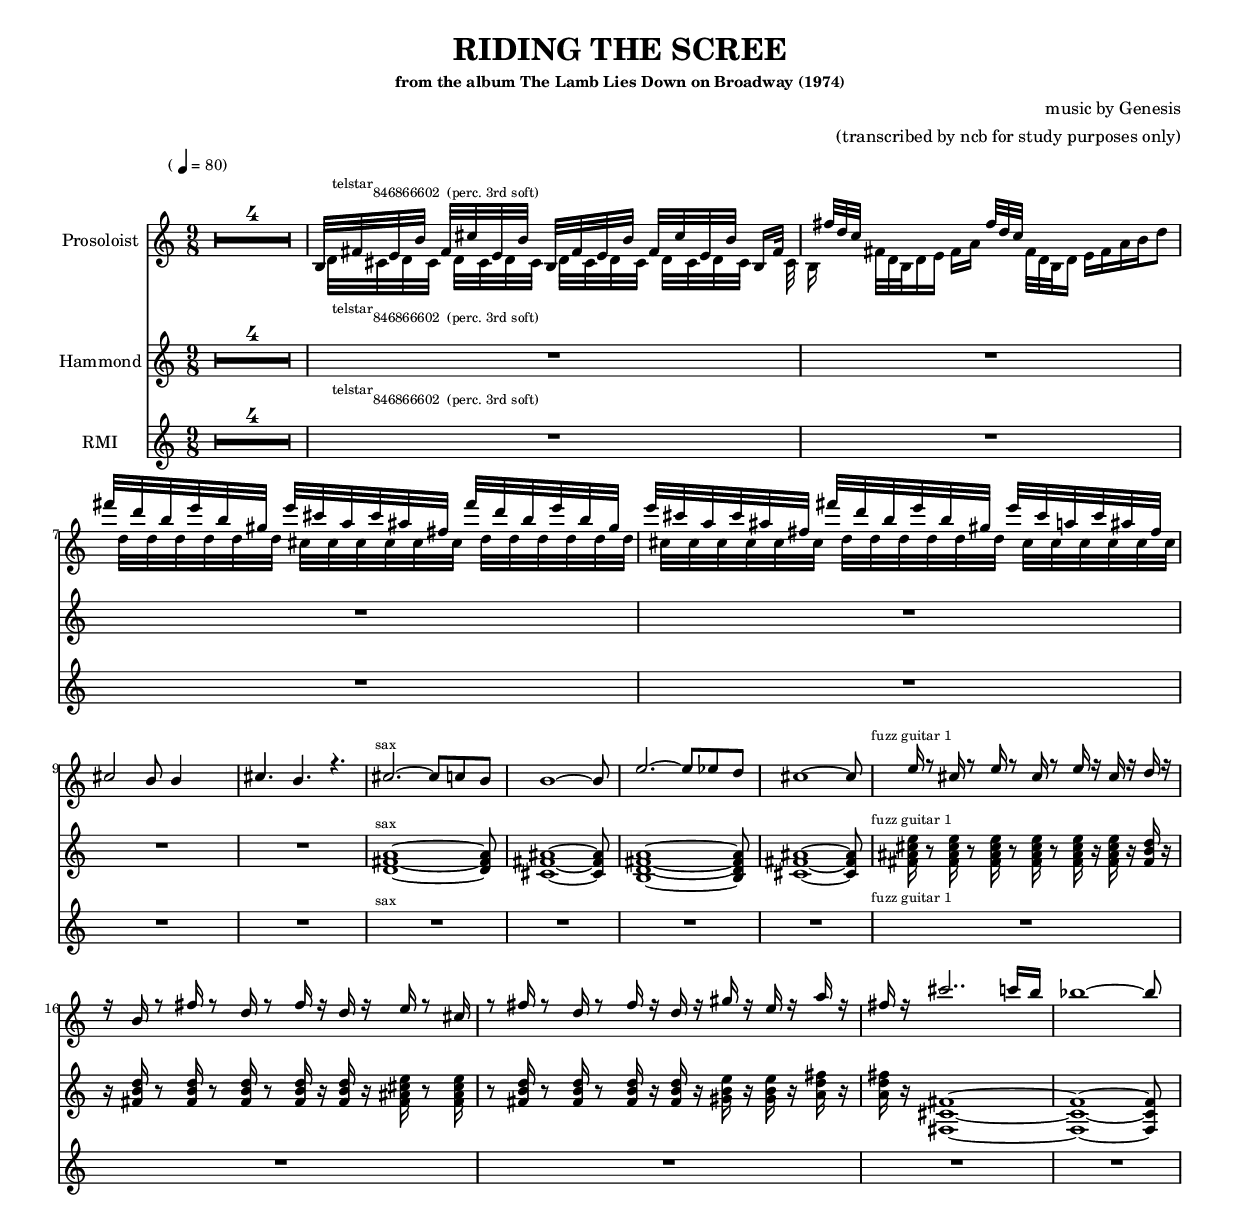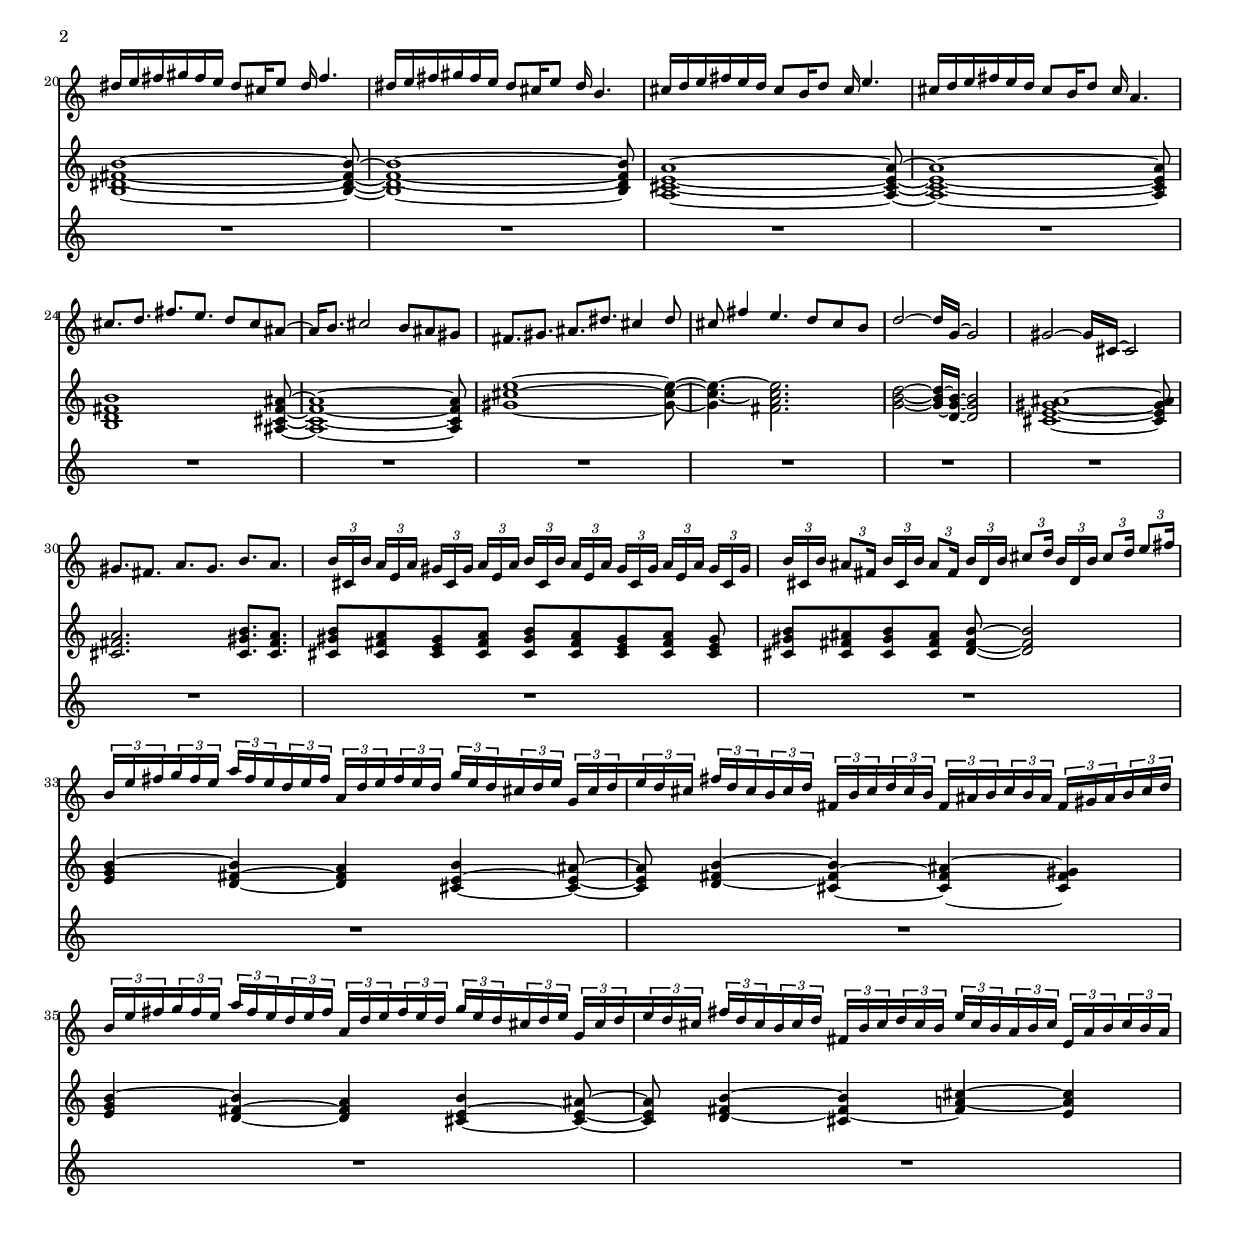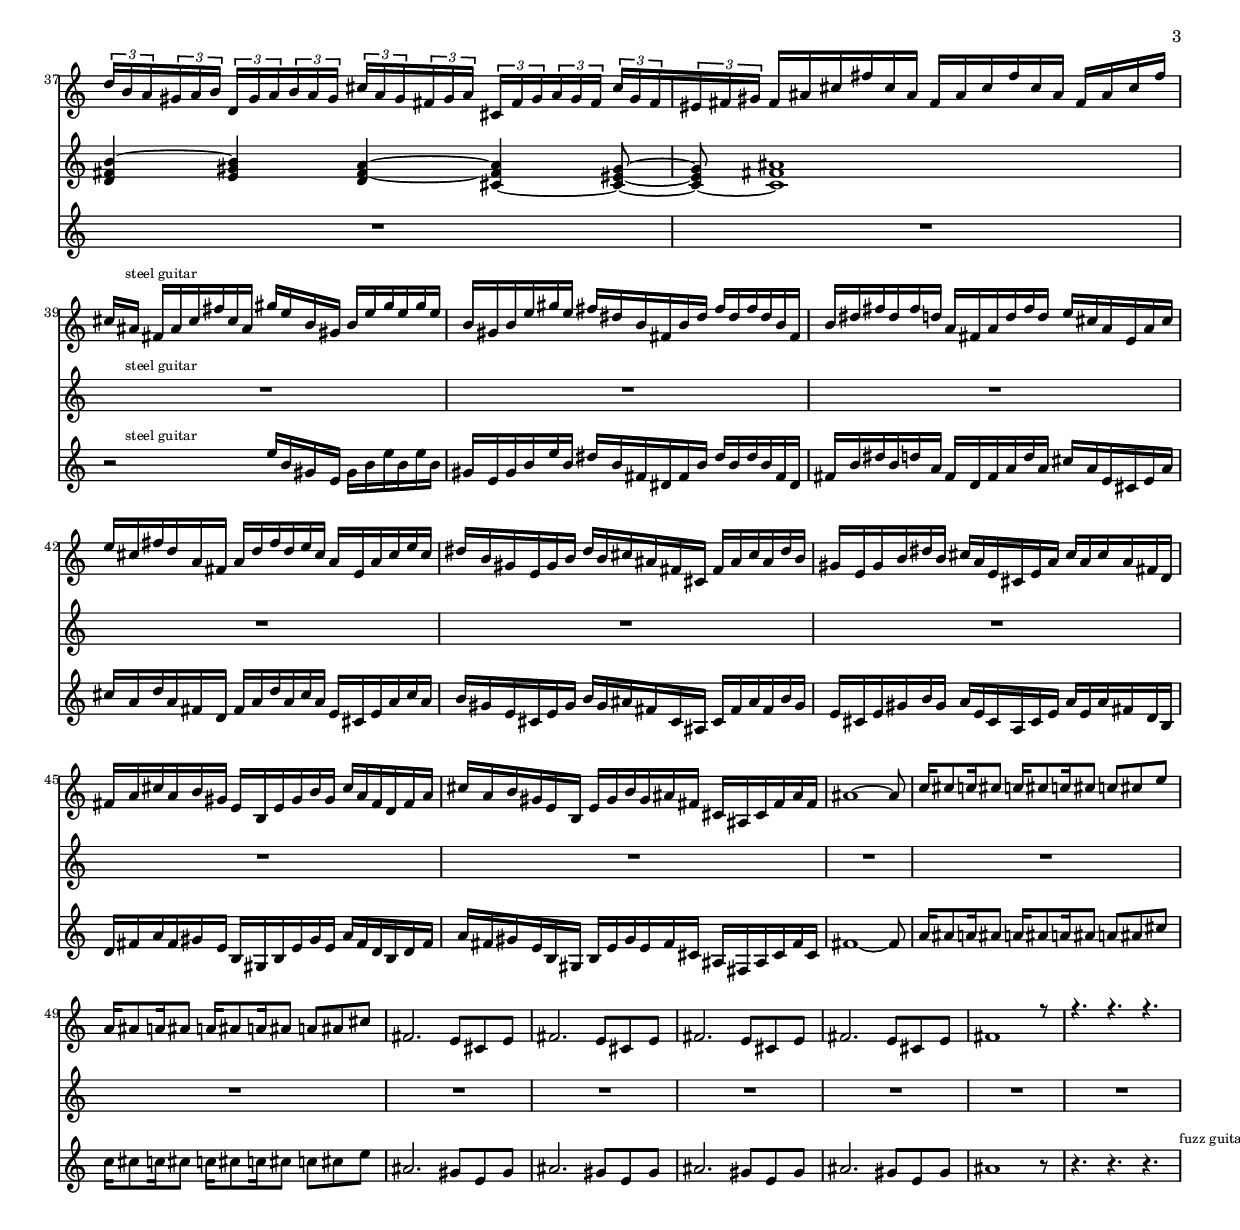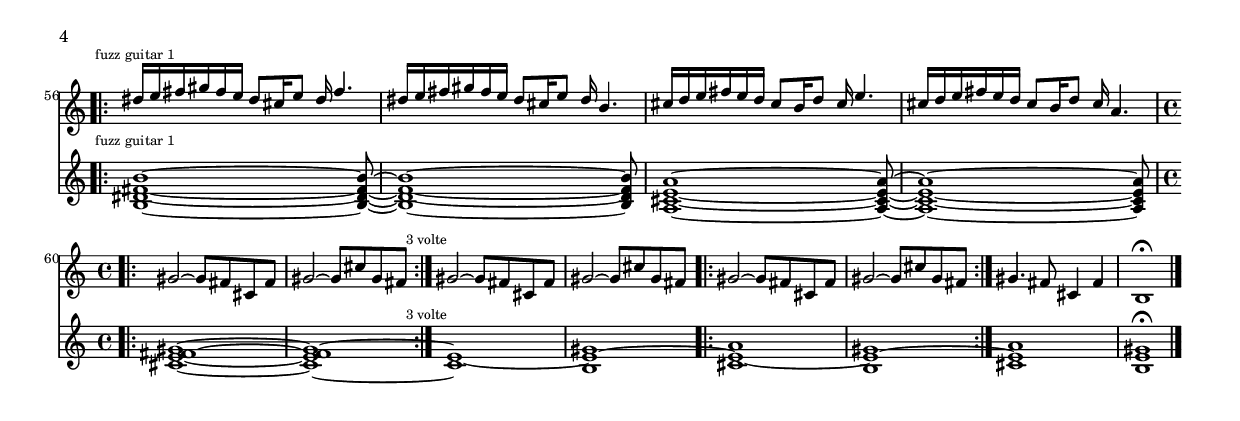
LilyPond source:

\version "2.12.3"
#(ly:set-option 'delete-intermediate-files #t)


% -----------------------------------------------------------------------------------------------------------------------
% -----------------------------------------------------------------------------------------------------------------------
%                                                      INTRO                                                
% -----------------------------------------------------------------------------------------------------------------------
% -----------------------------------------------------------------------------------------------------------------------
prosoloistIntroRight = \relative c' {
    \mark \markup { \tiny { "                       telstar" } }
    b32[ s fis' s e s b'] s			fis[ s cis' s e, s b'] s		b,[ s fis' s e s b'] s			fis[ s cis' s e, s b'] s			b,16 fis'32 s
    s16 fis'32 d 	c s16.				s8				s8				fis32 d c s32			s8				s8				s8			s8
	fis'32[ s d s b s	e s b s gis] s			e'[ s cis s a s			cis s ais s fis] s				fis'[ s d s b s				e s b s gis] s
	e'[ s cis s a s		cis s ais s fis] s		fis'[ s d s b s			e s b s gis] s					e'[ s cis s a s				cis s ais s fis] s

	cis2 b8 b4 s4
	cis4. b4. r4.

	\mark \markup { \tiny { "          sax" } }
	cis2.~ cis8 c b
	b1~ b8
	e2.~ e8 ees d
	cis1~ cis8

	\mark \markup { \tiny { "                    fuzz guitar 1" } }
	e16 r8 							cis16 r8						e16 r8 							cis16 r8						e16 r16						cis16 r16					d16 r16
	r16 b16							r8 fis'16						r8 d16							r8 fis16						r16 d16						r16 e16						r8 cis16
	r8			fis16 r8						d16 r8							fis16 r16		d16 r16					gis16 r16		e16 r16				a16 r16
	fis16 r16			cis'2.. c16 b
	bes1~	bes8
}
prosoloistIntroLeft = \relative c' {
    s32 d[ s cis s d s cis]				s d[ s cis s d s cis]		s d[ s cis s d s cis]				s d[ s cis s d s cis]			s16 s32 cis
    b16 s16			s32 fis' d b			d16 e			fis a			s16. fis32			d b d16			e fis			a b		d8
	s32 d[ s d s d		s d s d s d]			s cis[ s cis s cis			s cis s cis s cis]			s d[ s d s d				s d s d s d]
	s cis[ s cis s cis	s cis s cis s cis]		s d[ s d s d				s d s d s d]				s cis[ s cis s cis			s cis s cis s cis]	
}
hammondIntro = \relative c' {
    R4.*18
	<d fis a>1~			<d fis a>8
	<cis fis ais>1~ 	<cis fis ais>8
	<b d fis a>1~		<b d fis a>8
	<cis fis ais>1~ 	<cis fis ais>8

	<fis ais cis e>16 r8			<fis ais cis e>16 r8			<fis ais cis e>16 r8			<fis ais cis e>16 r8			<fis ais cis e>16 r16		<fis ais cis e>16 r16		<fis b d>16 r16
	r16 <fis b d>16					r8 <fis b d>16					r8 <fis b d>16					r8 <fis b d>16					r16 <fis b d>16				r16 <fis ais cis e>16		r8 <fis ais cis e>16
	 r8			<fis b d>16 r8					<fis b d>16 r8					<fis b d>16 r16  <fis b d>16 r16		<gis b e>16 r16 <gis b e>16 r16		<a d fis>16 r16
	<a d fis>16 r16 	<fis, cis' fis>1~
	<fis cis' fis>1~  <fis cis' fis>8
}
% -----------------------------------------------------------------------------------------------------------------------
% -----------------------------------------------------------------------------------------------------------------------
%                                                      TEMA I                                                 
% -----------------------------------------------------------------------------------------------------------------------
% -----------------------------------------------------------------------------------------------------------------------
prosoloistTemaI = \relative c' {
    dis'16[ e 	fis gis		fis e]		dis8[		cis16		e8]			dis16			fis4.
	dis16[ e 	fis gis		fis e]		dis8[		cis16		e8]			dis16			b4.

	cis16[ d	e fis		e d]		cis8[		b16			d8]			cis16			e4.
	cis16[ d	e fis		e d]		cis8[		b16			d8]			cis16			a4.

	cis8. 		  d8. 					fis8. 					e8.							d8 			cis8		ais8~
	ais16 b8.				cis2															b8			ais8		gis8

	fis8.		  gis8.					ais8.					dis8.						cis4					dis8
	cis8		fis4								e4.										d8			 cis8		b8
	d2~ d16~								g,16~ g2
	gis2~ gis16~							cis,16~ cis2

	gis'8.			fis8.				a8.						gis8.						b8.			a8.
    \times 2/3 { b16[ cis, b']}		\times 2/3 { a[ e a]}	\times 2/3 { gis[ cis, gis']}		\times 2/3 { a[ e a]}		
				\times 2/3 { b16[ cis, b']}		\times 2/3 { a[ e a]}	\times 2/3 { gis[ cis, gis']}		\times 2/3 { a[ e a]}		\times 2/3 { gis[ cis, gis']}
	\times 2/3 { b16[ cis, b']}		\times 2/3 { ais8[ fis16]}		\times 2/3 { b16[ cis, b']}		\times 2/3 { ais8[ fis16]}
				\times 2/3 { b16[ d, b']}		\times 2/3 { cis8[ d16]}		\times 2/3 { b16[ d, b']}		\times 2/3 { cis8[ d16]}		\times 2/3 { e8[ fis16]}

	\times 2/3 { b,16[ e fis}	\times 2/3 { g fis e]}		\times 2/3 { a[ fis e}	\times 2/3 { d  e fis]}	
				\times 2/3 { a,[ d e}	\times 2/3 { fis e d]}		\times 2/3 { g[ e d}	\times 2/3 {cis d e]}
				\times 2/3 { g,[ cis d}	\times 2/3 { e d cis]}		\times 2/3 { fis[ d cis}	\times 2/3 { b cis d]}
				\times 2/3 { fis,[ b cis}	\times 2/3 { d cis b]}	\times 2/3 { fis[ ais b}	\times 2/3 { cis b ais]}
				\times 2/3 { fis[ gis ais}	\times 2/3 { b cis d]}
	\times 2/3 { b16[ e fis}	\times 2/3 { g fis e]}		\times 2/3 { a[ fis e}	\times 2/3 { d  e fis]}	
				\times 2/3 { a,[ d e}	\times 2/3 { fis e d]}		\times 2/3 { g[ e d}	\times 2/3 {cis d e]}
				\times 2/3 { g,[ cis d}	\times 2/3 { e d cis]}		\times 2/3 { fis[ d cis}	\times 2/3 { b cis d]}
				\times 2/3 { fis,[ b cis}	\times 2/3 { d cis b]}	\times 2/3 { e[ cis b}	\times 2/3 { a b cis]}
				\times 2/3 { e,[ a b}	\times 2/3 { cis b a]}		\times 2/3 { d[ b a}	\times 2/3 { gis a b]}
				\times 2/3 { d,[ gis a}	\times 2/3 { b a gis]}		\times 2/3 { cis[ a gis}	\times 2/3 { fis gis a]}
				\times 2/3 { cis,[ fis gis}	\times 2/3 { a gis fis]} \times 2/3 { cis'[ gis fis}	\times 2/3 { eis fis gis]}



	fis16[ ais 		cis fis			cis ais]					fis16[ ais 		cis fis			cis ais]						fis16 ais 		cis fis
				
}
hammondTemaI = \relative c' {
    <b dis fis b>1~ <b dis fis b>8~
	<b dis fis b>1~ <b dis fis b>8

	<a cis e a>1~ <a cis e a>8~
	<a cis e a>1~ <a cis e a>8

    <b d fis b>1 	<ais cis fis ais>8~
    <ais cis fis ais>1~ <ais cis fis ais>8

	<gis' cis e>1~ 	<gis cis e>8~
	<gis cis e>4.~ 	<fis a cis e>2.
    <g b d>2~ <g b d>16~		<d g b>16~ <d g b>2

	<cis e gis ais>1~	<cis e gis ais>8
	<cis fis a>2.		<cis gis' b>8.	<cis fis a>8.

	<cis gis' b>8[	<cis fis a>8	<cis e gis>8	<cis fis a>8]	<cis gis' b>8[	<cis fis a>8	<cis e gis>8	<cis fis a>8]	<cis e gis>8
	<cis gis' b>8[	<cis fis ais>8	<cis gis' b>8	<cis fis ais>8]	<d fis b>8~ <d fis b>2

	
	<e g b>4~		<d fis b>4~			<d fis a>4		<cis e b'>4~		<cis e ais>8~
	<cis e ais>8	<d fis b>4~			<cis fis b>4~	<cis fis ais>4~		<cis fis gis>4

	<e g b>4~		<d fis b>4~			<d fis a>4		<cis e b'>4~		<cis e ais>8~
	<cis e ais>8	<d fis b>4~			<cis fis b>4~	<fis a cis>4~		<e a cis>4
	<d fis b>4~		<e gis b>4			<d fis a>4~ 	<cis fis a>4~		<cis eis gis>8~
	<cis eis gis>8~	<cis fis ais>1
}

% -----------------------------------------------------------------------------------------------------------------------
% -----------------------------------------------------------------------------------------------------------------------
%                                                      TEMA II                                                 
% -----------------------------------------------------------------------------------------------------------------------
% -----------------------------------------------------------------------------------------------------------------------
prosoloistTemaII = \relative c'' {
    cis16[ ais]	 \mark \markup { \tiny { "        steel guitar" } }	fis16[ ais 		cis fis			cis ais]				
				gis'16 e b gis b e gis e		gis16 e b gis b e gis e
				fis16 dis b fis b dis fis dis	fis16 dis b fis b dis fis dis
				fis16 d a fis a d fis d			e16 cis a e a cis e cis
				fis16 d a fis a d fis d			e16 cis a e a cis e cis
				dis16 b gis e gis b dis b		cis16 ais fis cis fis ais cis ais
				dis16 b gis e gis b dis b		cis16 a e cis e a cis a
				cis16 a fis d fis a cis a		b16 gis e b e gis b gis
				cis16 a fis d fis a cis a		b16 gis e b e gis b gis
				ais16 fis cis ais cis fis ais fis
	ais1~ ais8


	c16 cis8 c16 cis8 c16 cis8 c16 cis8 c8 cis8 e8
	a,16 ais8 a16 ais8 a16 ais8 a16 ais8 a8 ais8 cis8
	fis,2. e8 cis e
	fis2. e8 cis e
	fis2. e8 cis e
	fis2. e8 cis e
	fis1 r8
	r4. r4. r4.
}
rmiTemaII = \relative c'' {
    r2																		
				e16 b gis e gis b e b			e16 b gis e gis b e b
				dis16 b fis dis fis b dis b		dis16 b fis dis fis b dis b
				d16 a fis d fis a d a			cis16 a e cis e a cis a
				d16 a fis d fis a d a			cis16 a e cis e a cis a
				b16 gis e cis e gis b gis		ais16 fis cis ais cis fis ais fis
				b16 gis e cis e gis b gis		a16 e cis a cis e a e
				a16 fis d b d fis a fis			gis16 e b gis b e gis e
				a16 fis d b d fis a fis			gis16 e b gis b e gis e
				fis16 cis ais fis ais cis fis cis
	fis1~ fis8

    a16 ais8 a16 ais8 a16 ais8 a16 ais8 a8 ais8 cis8
	c16 cis8 c16 cis8 c16 cis8 c16 cis8 c8 cis8 e8
	ais,2. gis8 e gis
	ais2. gis8 e gis
	ais2. gis8 e gis
	ais2. gis8 e gis
	ais1 r8
	r4. r4. r4.
}

% -----------------------------------------------------------------------------------------------------------------------
% -----------------------------------------------------------------------------------------------------------------------
%                                                      RIPRESA TEMA                                             
% -----------------------------------------------------------------------------------------------------------------------
% -----------------------------------------------------------------------------------------------------------------------
prosoloistRipresaTemaI = \relative c' {
    \mark \markup { \tiny { "                    fuzz guitar 1" } }
    dis'16[ e 	fis gis		fis e]		dis8[		cis16		e8]			dis16			fis4.
	dis16[ e 	fis gis		fis e]		dis8[		cis16		e8]			dis16			b4.

	cis16[ d	e fis		e d]		cis8[		b16			d8]			cis16			e4.
	cis16[ d	e fis		e d]		cis8[		b16			d8]			cis16			a4.
}
hammondRipresaTemaI = \relative c' {
    <b dis fis b>1~ <b dis fis b>8~
	<b dis fis b>1~ <b dis fis b>8

	<a cis e a>1~ <a cis e a>8~
	<a cis e a>1~ <a cis e a>8
}
% -----------------------------------------------------------------------------------------------------------------------
% -----------------------------------------------------------------------------------------------------------------------
%                                                       CODA                                                  
% -----------------------------------------------------------------------------------------------------------------------
% -----------------------------------------------------------------------------------------------------------------------
prosoloistCoda = \relative c'' {
    gis2~ gis8 fis cis  fis
	gis2~ gis8 cis gis  fis \mark \markup { \small \tiny { "3 volte" } }

	gis2~ gis8 fis cis  fis
	gis2~ gis8 cis gis  fis

	gis2~ gis8 fis cis  fis
	gis2~ gis8 cis gis  fis

	gis4. fis8 cis4  fis4
	b,1\fermata
}
hammondCoda = \relative c' {    
    \bar "|:"
    <cis e fis gis>1~
	<cis e fis gis>1~
    \bar ":|"

	<cis e>1~
	<b e gis>1~

	\bar "|:"
    <cis e a>1~
	<b e gis>1~
	\bar ":|"

	<cis e a>1
	<b e gis>1\fermata
}



% -----------------------------------------------------------------------------------------------------------------------
% -----------------------------------------------------------------------------------------------------------------------
prosoloistRight = \relative c' {
    \set Score.skipBars = ##t
	\override MultiMeasureRest #'expand-limit = 1
    \clef violin
	\key c \major
	\time 9/8

	% INTRO
	R4.*12
	\prosoloistIntroRight

	% TEMA
	\prosoloistTemaI
	\prosoloistTemaII
	\prosoloistRipresaTemaI

	% CODA
	\time 4/4
	\prosoloistCoda

}
prosoloistLeft = \relative c' {
    \set Score.skipBars = ##t
	\override MultiMeasureRest #'expand-limit = 1
    \clef violin
	\key c \major
	\time 9/8

	% INTRO
	R4.*12
	\prosoloistIntroLeft
}
hammond = \relative c' {
    \set Score.skipBars = ##t
	\override MultiMeasureRest #'expand-limit = 1

    \clef violin
	\key c \major
	\time 9/8

	% INTRO
	\mark \markup { \small \tiny { "                                                   846866602  (perc. 3rd soft)" } }
	R4.*12
	\hammondIntro
	\break

	% TEMA
	\hammondTemaI
	R4.*51
	\pageBreak
	\bar "|:"
	\hammondRipresaTemaI
	\bar ":|"
	\break

	% CODA
	\time 4/4
	\hammondCoda
	\bar "|."
}
rmi = \relative c' {
    \set Score.skipBars = ##t
	\override MultiMeasureRest #'expand-limit = 1

    \clef violin
	\key c \major
	\time 9/8

	% INTRO
	R4.*12
	R4.*45
	
	% TEMA
	R4.*57
	\rmiTemaII

}
% -----------------------------------------------------------------------------------------------------------------------
% -----------------------------------------------------------------------------------------------------------------------


#(set-global-staff-size 15)


\book { 

    \header {
        title       = \markup {\larger "RIDING THE SCREE"}
	    subtitle    = ""
	    subsubtitle = "from the album The Lamb Lies Down on Broadway (1974)"
        composer    = "music by Genesis"
	    arranger    = "(transcribed by ncb for study purposes only)"
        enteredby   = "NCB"
        piece       = \markup { \bold "                     " \smaller { (\note #"4"#1 = 80) } }
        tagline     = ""
    }


    \score {
		<<
		    \new Staff = "Prosoloist" \with { midiInstrument = #"lead 2 (sawtooth)" }
	        <<
		        \set Staff.instrumentName = "Prosoloist"
				<< 
				    \new Voice = "right" { \voiceOne \prosoloistRight}
				    \new Voice = "left" {  \voiceTwo \prosoloistLeft }
				>>
            >>

			\new Staff = "Hammond" \with { midiInstrument = #"drawbar organ" }
	        <<
		        \set Staff.instrumentName = "Hammond"
	            \hammond

            >>

            \new Staff = "RMI" \with { midiInstrument = #"piano" }
	        <<
		        \set Staff.instrumentName = "RMI"
	            \rmi

            >>
		>>
	    \layout {
		    \context { \override VerticalAlignment #'forced-distance = #8 }
			\context { \Score \remove "Mark_engraver" \remove "Staff_collecting_engraver" }
            \context { \Staff \consists "Mark_engraver" \consists "Staff_collecting_engraver" }
		}
	    \midi { \context { \Score tempoWholesPerMinute = #(ly:make-moment 80 4) } }
    }

	\paper{
	    ragged-bottom = ##t
        ragged-last-bottom = ##t
    }

}
